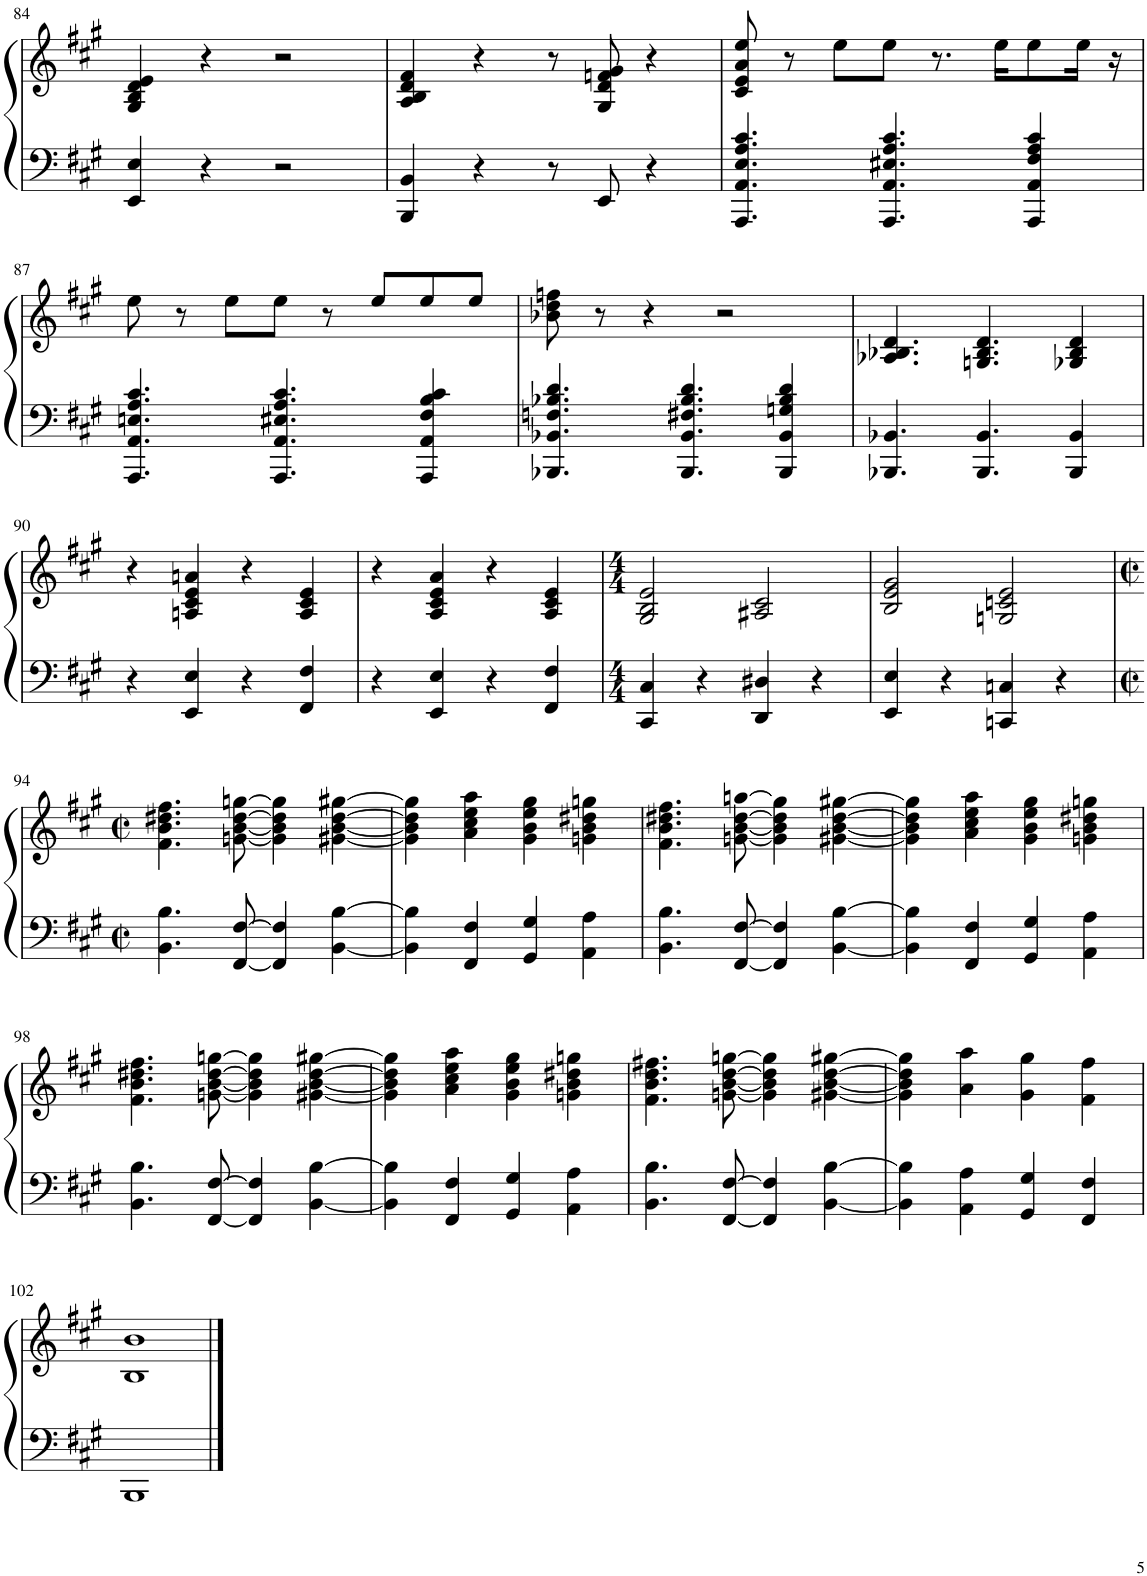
**kern	**kern
*part1	*part1
*staff2	*staff1
*I"Piano	*
*I'Pno.	*
!!LO:PB:g=z
*clefF4	*clefG2
*k[f#c#g#]	*k[f#c#g#]
*M2/2	*M2/2
*met(c|)	*met(c|)
=84	=84
4EE/ 4E/	4G#/ 4B/ 4d/ 4e/
4r	4r
2r	2r
=85	=85
4BBB/ 4BB/	4A/ 4B/ 4d/ 4f#/
4r	4r
8r	8r
8EE/	8G#/ 8d/ 8fn/ 8g#/
4r	4r
=86	=86
4.AAA/ 4.AA/ 4.E/ 4.A/ 4.c#/	8c#/ 8e/ 8a/ 8ee/
.	8r
.	8ee\L
4.AAA/ 4.AA/ 4.E#X/ 4.A/ 4.c#/	8ee\J
.	8.r
.	16ee\KL
4AAA/ 4AA/ 4F#/ 4A/ 4c#/	8ee\
.	16ee\Jk
.	16r
!!LO:LB:g=z
=87	=87
4.AAA/ 4.AA/ 4.En/ 4.A/ 4.c#/	8ee\
.	8r
.	8ee\L
4.AAA/ 4.AA/ 4.E#X/ 4.A/ 4.c#/	8ee\J
.	8r
.	8ee/L
4AAA/ 4AA/ 4F#/ 4B/ 4c#/	8ee/
.	8ee/J
=88	=88
4.BBB-X/ 4.BB-X/ 4.Fn/ 4.B-X/ 4.d/	8b-X\ 8dd\ 8ffn\
.	8r
.	4r
4.BBB-/ 4.BB-/ 4.F#X/ 4.B-/ 4.d/	.
.	2r
4BBB-/ 4BB-/ 4Gn/ 4B-/ 4d/	.
=89	=89
4.BBB-X/ 4.BB-X/	4.A-X/ 4.B-X/ 4.d/
4.BBB-/ 4.BB-/	4.Gn/ 4.B-/ 4.d/
4BBB-/ 4BB-/	4G-X/ 4B-/ 4d/
!!LO:LB:g=z
=90	=90
4r	4r
4EE/ 4E/	4An/ 4c#/ 4e/ 4an/
4r	4r
4FF#/ 4F#/	4A/ 4c#/ 4e/
=91	=91
4r	4r
4EE/ 4E/	4A/ 4c#/ 4e/ 4a/
4r	4r
4FF#/ 4F#/	4A/ 4c#/ 4e/
=92	=92
*M4/4	*M4/4
4CC#/ 4C#/	2G#/ 2B/ 2e/
4r	.
4DD/ 4D#X/	2A#X/ 2c#/
4r	.
=93	=93
4EE/ 4E/	2B/ 2e/ 2g#/
4r	.
4CCn/ 4Cn/	2Gn/ 2cn/ 2e/
4r	.
!!LO:LB:g=z
=94	=94
*M2/2	*M2/2
*met(c|)	*met(c|)
4.BB\ 4.B\	4.f#\ 4.b\ 4.dd#X\ 4.ff#\
[8FF#/ [8F#/	[8gn\ [8b\ [8dd#\ [8ggn\
4FF#/] 4F#/]	4g\] 4b\] 4dd#\] 4gg\]
[4BB\ [4B\	[4g#X\ [4b\ [4dd#\ [4gg#X\
=95	=95
4BB\] 4B\]	4g#\] 4b\] 4dd#\] 4gg#\]
4FF#/ 4F#/	4a\ 4cc#\ 4ee\ 4aa\
4GG#/ 4G#/	4g#\ 4b\ 4ee\ 4gg#\
4AA\ 4A\	4gn\ 4b\ 4dd#X\ 4ggn\
=96	=96
4.BB\ 4.B\	4.f#\ 4.b\ 4.dd#X\ 4.ff#\
[8FF#/ [8F#/	[8gn\ [8b\ [8dd#\ [8ggn\
4FF#/] 4F#/]	4g\] 4b\] 4dd#\] 4gg\]
[4BB\ [4B\	[4g#X\ [4b\ [4dd#\ [4gg#X\
=97	=97
4BB\] 4B\]	4g#\] 4b\] 4dd#\] 4gg#\]
4FF#/ 4F#/	4a\ 4cc#\ 4ee\ 4aa\
4GG#/ 4G#/	4g#\ 4b\ 4ee\ 4gg#\
4AA\ 4A\	4gn\ 4b\ 4dd#X\ 4ggn\
!!LO:LB:g=z
=98	=98
4.BB\ 4.B\	4.f#\ 4.b\ 4.dd#X\ 4.ff#\
[8FF#/ [8F#/	[8gn\ [8b\ [8dd#\ [8ggn\
4FF#/] 4F#/]	4g\] 4b\] 4dd#\] 4gg\]
[4BB\ [4B\	[4g#X\ [4b\ [4dd#\ [4gg#X\
=99	=99
4BB\] 4B\]	4g#\] 4b\] 4dd#\] 4gg#\]
4FF#/ 4F#/	4a\ 4cc#\ 4ee\ 4aa\
4GG#/ 4G#/	4g#\ 4b\ 4ee\ 4gg#\
4AA\ 4A\	4gn\ 4b\ 4dd#X\ 4ggn\
=100	=100
4.BB\ 4.B\	4.f#\ 4.b\ 4.dd\ 4.ff#X\
[8FF#/ [8F#/	[8gn\ [8b\ [8dd\ [8ggn\
4FF#/] 4F#/]	4g\] 4b\] 4dd\] 4gg\]
[4BB\ [4B\	[4g#X\ [4b\ [4dd\ [4gg#X\
=101	=101
4BB\] 4B\]	4g#\] 4b\] 4dd\] 4gg#\]
4AA\ 4A\	4a\ 4aa\
4GG#/ 4G#/	4g#\ 4gg#\
4FF#/ 4F#/	4f#\ 4ff#\
!!LO:LB:g=z
=102	=102
1BBB	1B 1b
==	==
*-	*-
